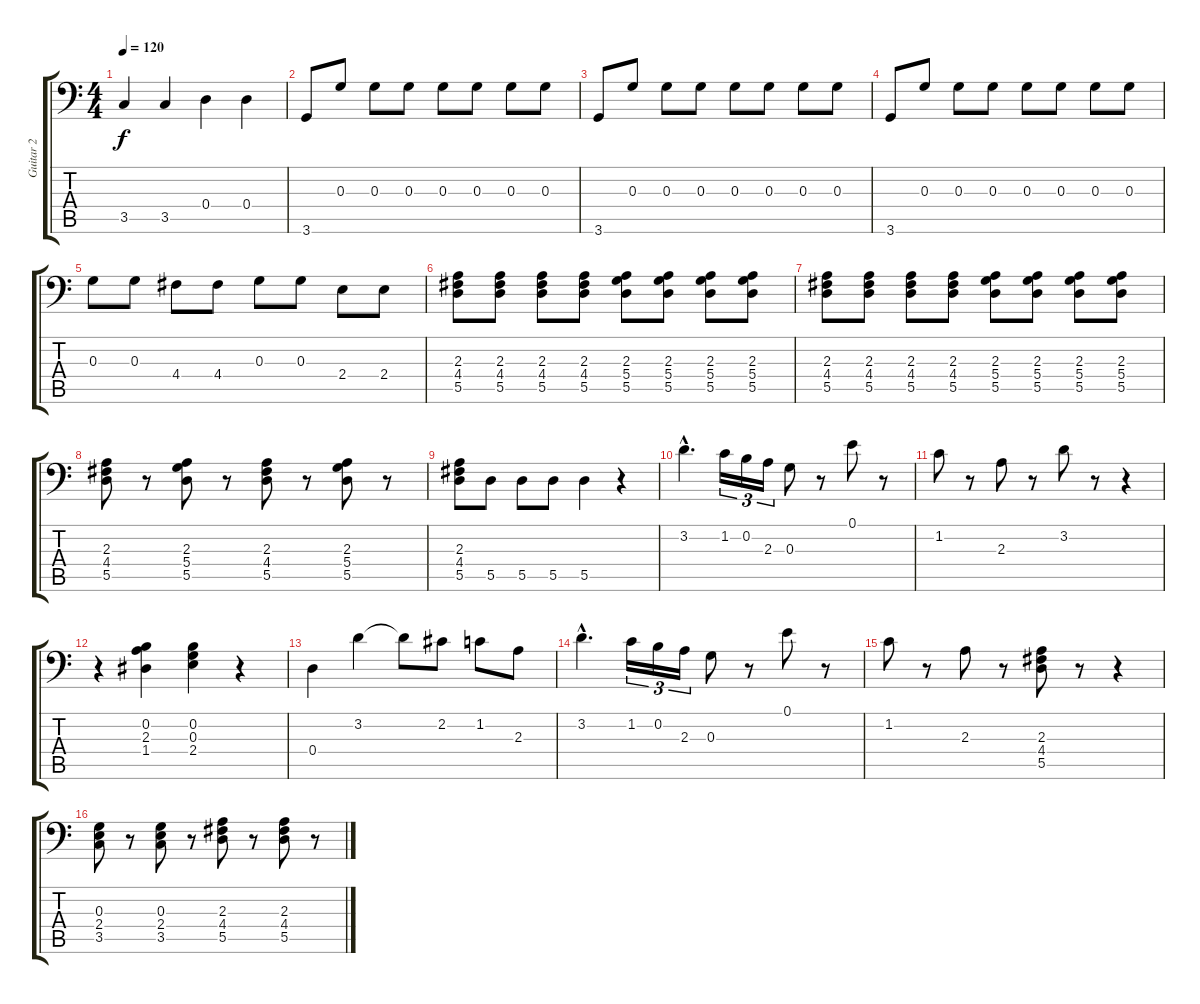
\track ("Guitar 2" "Guitar 2") {instrument distortionguitar}
\staff {score tabs}
\tuning (E3 B2 G2 D2 A1 E1) {hide}
\ts (4 4)
\tempo 120
\clef f4
\ks c
3.5.4{dy f} 3.5.4 0.4.4 0.4.4 |
3.6.8 0.3.8 0.3.8 0.3.8 0.3.8 0.3.8 0.3.8 0.3.8 |
3.6.8 0.3.8 0.3.8 0.3.8 0.3.8 0.3.8 0.3.8 0.3.8 |
3.6.8 0.3.8 0.3.8 0.3.8 0.3.8 0.3.8 0.3.8 0.3.8 |
0.3.8 0.3.8 4.4.8 4.4.8 0.3.8 0.3.8 2.4.8 2.4.8 |
(2.3 4.4 5.5).8 (2.3 4.4 5.5).8 (2.3 4.4 5.5).8 (2.3 4.4 5.5).8 (2.3 5.4 5.5).8 (2.3 5.4 5.5).8 (2.3 5.4 5.5).8 (2.3 5.4 5.5).8 |
(2.3 4.4 5.5).8 (2.3 4.4 5.5).8 (2.3 4.4 5.5).8 (2.3 4.4 5.5).8 (2.3 5.4 5.5).8 (2.3 5.4 5.5).8 (2.3 5.4 5.5).8 (2.3 5.4 5.5).8 |
(2.3 4.4 5.5).8 r.8 (2.3 5.4 5.5).8 r.8 (2.3 4.4 5.5).8 r.8 (2.3 5.4 5.5).8 r.8 |
(2.3 4.4 5.5).8 5.5.8 5.5.8 5.5.8 5.5.4 r.4 |
3.2{hac}.4{d} 1.2.16{tu (3 2)} 0.2.16{tu (3 2)} 2.3.16{tu (3 2)} 0.3.8 r.8 0.1.8 r.8 |
1.2.8 r.8 2.3.8 r.8 3.2.8 r.8 r.4 |
r.4 (0.2 2.3 1.4).4 (0.2 0.3 2.4).4 r.4 |
0.4.4 3.2.4 3.2{t}.8 2.2.8 1.2.8 2.3.8 |
3.2{hac}.4{d} 1.2.16{tu (3 2)} 0.2.16{tu (3 2)} 2.3.16{tu (3 2)} 0.3.8 r.8 0.1.8 r.8 |
1.2.8 r.8 2.3.8 r.8 (2.3 4.4 5.5).8 r.8 r.4 |
(0.3 2.4 3.5).8 r.8 (0.3 2.4 3.5).8 r.8 (2.3 4.4 5.5).8 r.8 (2.3 4.4 5.5).8 r.8
